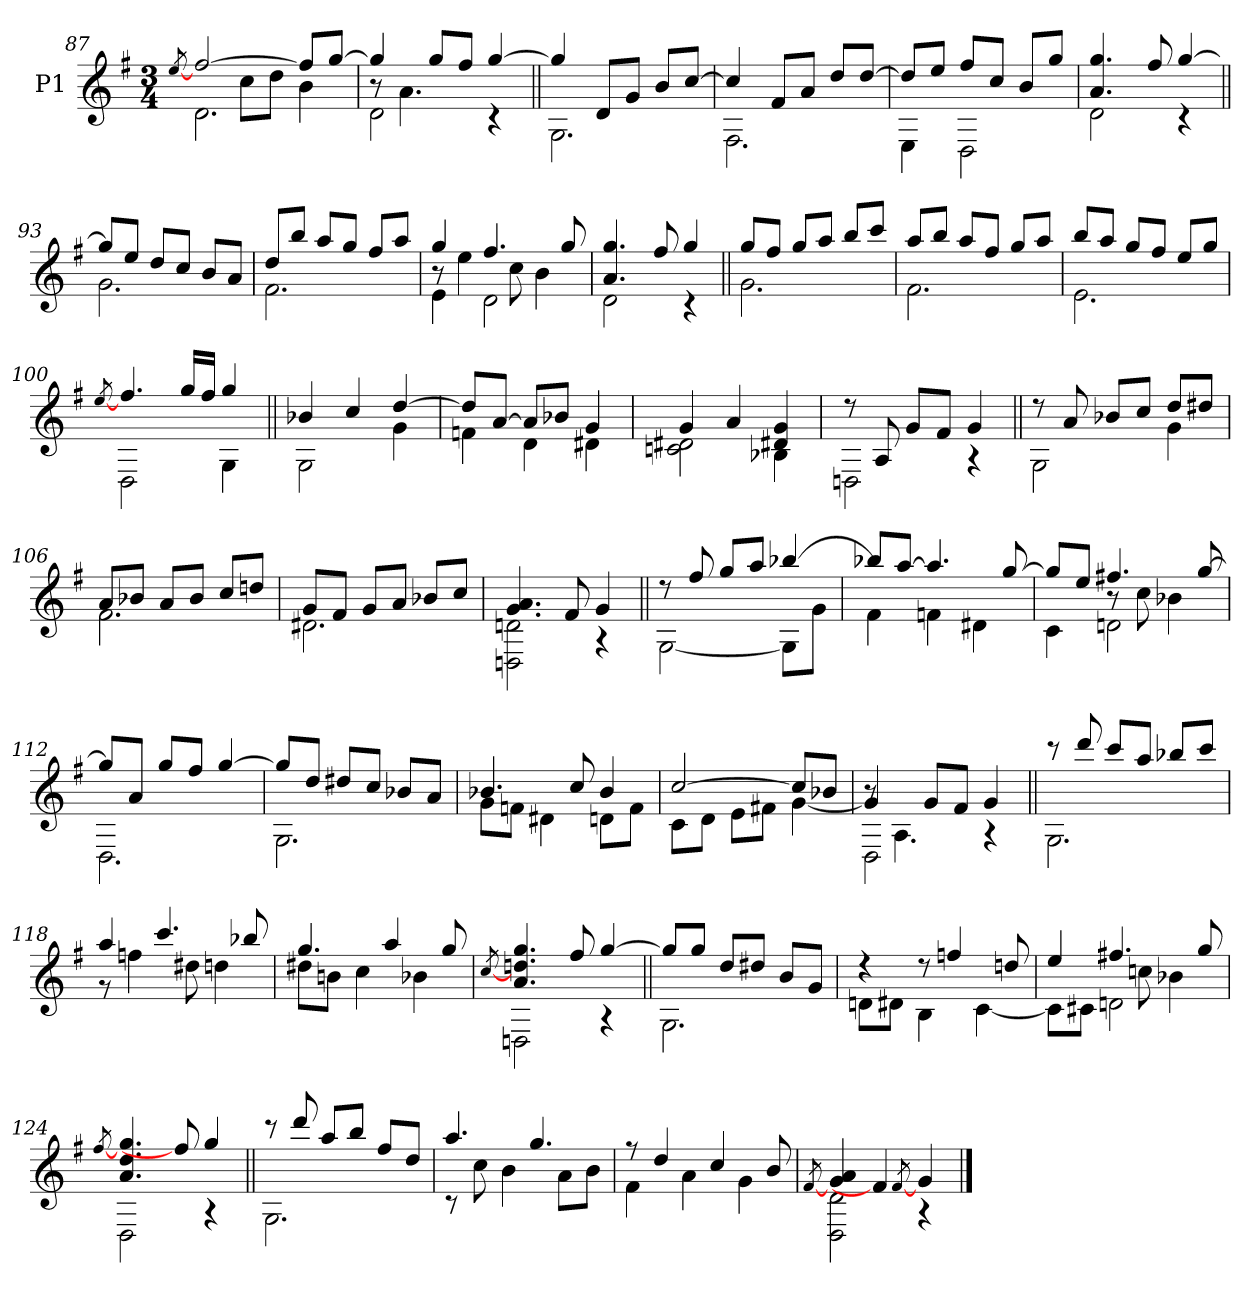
**kern
*part1
*staff1
*I"P1
*clefG2
*ITrd7c12
*k[f#]
*G:
*M3/4
=87
[8qei/
*^
*	*^
[2f#i/	4ryy	2.Di\
.	8ci\L	.
.	8di\J	.
8f#i/L]	4Bi\	.
[8gi/J	.	.
=88	=88	=88
4gi/]	8r	2Di\
.	4.Ai\	.
8gi/L	.	.
8f#i/J	.	.
[4gi/	4ryy	4r
*	*v	*v
=89||	=89||
4gi/]	2.GGi\
8Di/L	.
8Gi/J	.
8Bi/L	.
[8ci/J	.
=90	=90
4ci/]	2.FF#i\
8F#i/L	.
8Ai/J	.
8di/L	.
[8di/J	.
=91	=91
8di/L]	4EEi\
8ei/J	.
8f#i/L	2DDi\
8ci/J	.
8Bi/L	.
8gi/J	.
=92	=92
4.Ai/ 4.gi	2Di\
8f#i/	.
[4gi/	4r
!!LO:LB:g=z	!!
=93||	=93||
8gi/L]	2.Gi\
8ei/J	.
8di/L	.
8ci/J	.
8Bi/L	.
8Ai/J	.
=94	=94
8di/L	2.F#i\
8bi/J	.
8ai/L	.
8gi/J	.
8f#i/L	.
8ai/J	.
=95	=95
*	*^
4gi/	8r	4Ei\
.	4ei\	.
4.f#i/	.	2Di\
.	8ci\	.
.	4Bi\	.
8gi/	.	.
*	*v	*v
=96	=96
4.Ai/ 4.gi	2Di\
8f#i/	.
4gi/	4r
=97||	=97||
8gi/L	2.Gi\
8f#i/J	.
8gi/L	.
8ai/J	.
8bi/L	.
8cci/J	.
=98	=98
8ai/L	2.F#i\
8bi/J	.
8ai/L	.
8f#i/J	.
8gi/L	.
8ai/J	.
=99	=99
8bi/L	2.Ei\
8ai/J	.
8gi/L	.
8f#i/J	.
8ei/L	.
8gi/J	.
!!LO:LB:g=z	!!
=100	=100
[8qei/	.
4.f#i/	2DDi\
16gi/LL	.
16f#i/JJ	.
4gi/	4GGi\
=101||	=101||
4B-Xi/	2GGi\
4ci/	.
[4di/	4Gi\
=102	=102
8di/L]	4Fni\
[8Ai/J	.
8Ai/L]	4Di\
8B-Xi/J	.
4Gi/	4D#Xi\
=103	=103
4Gi/	2Cni\ 2D#Xi
4Ai/	.
4D#Xi/ 4Gi	4BB-Xi\
=104	=104
8r	2DDni\
8AAi/	.
8Gi/L	.
8F#i/J	.
4Gi/	4r
=105||	=105||
8r	2GGi\
8Ai/	.
8B-Xi/L	.
8ci/J	.
8di/L	4Gi\
8d#Xi/J	.
=106	=106
8Ai/L	2.F#i\
8B-Xi/J	.
8Ai/L	.
8B-i/J	.
8ci/L	.
8dni/J	.
!!LO:LB:g=z	!!
=107	=107
8Gi/L	2.D#Xi\
8F#i/J	.
8Gi/L	.
8Ai/J	.
8B-Xi/L	.
8ci/J	.
=108	=108
4.Gi/ 4.Ai	2DDni\ 2Dni
8F#i/	.
4Gi/	4r
=109||	=109||
8r	[2GGi\
8f#i/	.
8gi/L	.
8ai/J	.
[4b-Xi/	8GGi\L]
.	8Gi\J
=110	=110
8b-Xi/L]	4F#i\
[8ai/J	.
4.ai/]	4Fni\
.	4D#Xi\
[8gi/	.
=111	=111
*	*^
8gi/L]	4ryy	4Ci\
8ei/J	.	.
4.f#Xi/	8r	2Dni\
.	8ci\	.
.	4B-Xi\	.
[8gi/	.	.
*	*v	*v
=112	=112
8gi/L]	2.DDi\
8Ai/J	.
8gi/L	.
8f#i/J	.
[4gi/	.
=113	=113
8gi/L]	2.GGi\
8di/J	.
8d#Xi/L	.
8ci/J	.
8B-Xi/L	.
8Ai/J	.
!!LO:LB:g=z	!!
=114	=114
4.B-Xi/	8Gi\L
.	8Fni\J
.	4D#Xi\
8ci/	.
4B-i/	8Dni\L
.	8Fi\J
=115	=115
[2ci/	8Ci\L
.	8Di\J
.	8Ei\L
.	8F#Xi\J
8ci/L]	[4Gi\
8B-Xi/J	.
=116	=116
*	*^
4Gi/]	8r	2DDi\
.	4.AAi\	.
8Gi/L	.	.
8F#i/J	.	.
4Gi/	4ryy	4r
*	*v	*v
=117||	=117||
8r	2.GGi\
8ddi/	.
8cci/L	.
8ai/J	.
8b-Xi/L	.
8cci/J	.
=118	=118
4ai/	8r
.	4fni\
4.cci/	.
.	8d#Xi\
.	4dni\
8b-Xi/	.
=119	=119
4.gi/	8d#Xi\L
.	8Bni\J
.	4ci\
4ai/	.
.	4B-Xi\
8gi/	.
!!LO:LB:g=z	!!
=120	=120
[8qci/	.
4.Ai/ 4.dni 4.gi	2DDni\
8f#i/	.
[4gi/	4r
=121||	=121||
8gi/L]	2.GGi\
8gi/J	.
8di/L	.
8d#Xi/J	.
8Bi/L	.
8Gi/J	.
=122	=122
4r	8Dni\L
.	8D#Xi\J
8r	4BBi\
4fni/	.
.	[4Ci\
8dni/	.
=123	=123
*	*^
4ei/	4.ryy	8Ci\L]
.	.	8C#Xi\J
4.f#Xi/	.	2Dni\
.	8cni\	.
.	4B-Xi\	.
8gi/	.	.
*v	*v	*v
!!LO:LB:g=z
=124
[8qf#i/
*^
4.Ai/ 4.di 4.gi	2DDi\
8f#i/]	.
4gi/	4r
=125||	=125||
8r	2.GGi\
8ddi/	.
8ai/L	.
8bi/J	.
8f#i/L	.
8di/J	.
=126	=126
4.ai/	8r
.	8ci\
.	4Bi\
4.gi/	.
.	8Ai\L
.	8Bi\J
=127	=127
8r	4F#i\
4di/	.
.	4Ai\
4ci/	.
.	4Gi\
8Bi/	.
=128	=128
[8qF#i/	.
4Gi/ 4Ai	2DDi\ 2Di
4F#i/]	.
[8qF#i/	.
4Gi/	4r
*v	*v
==
*-
